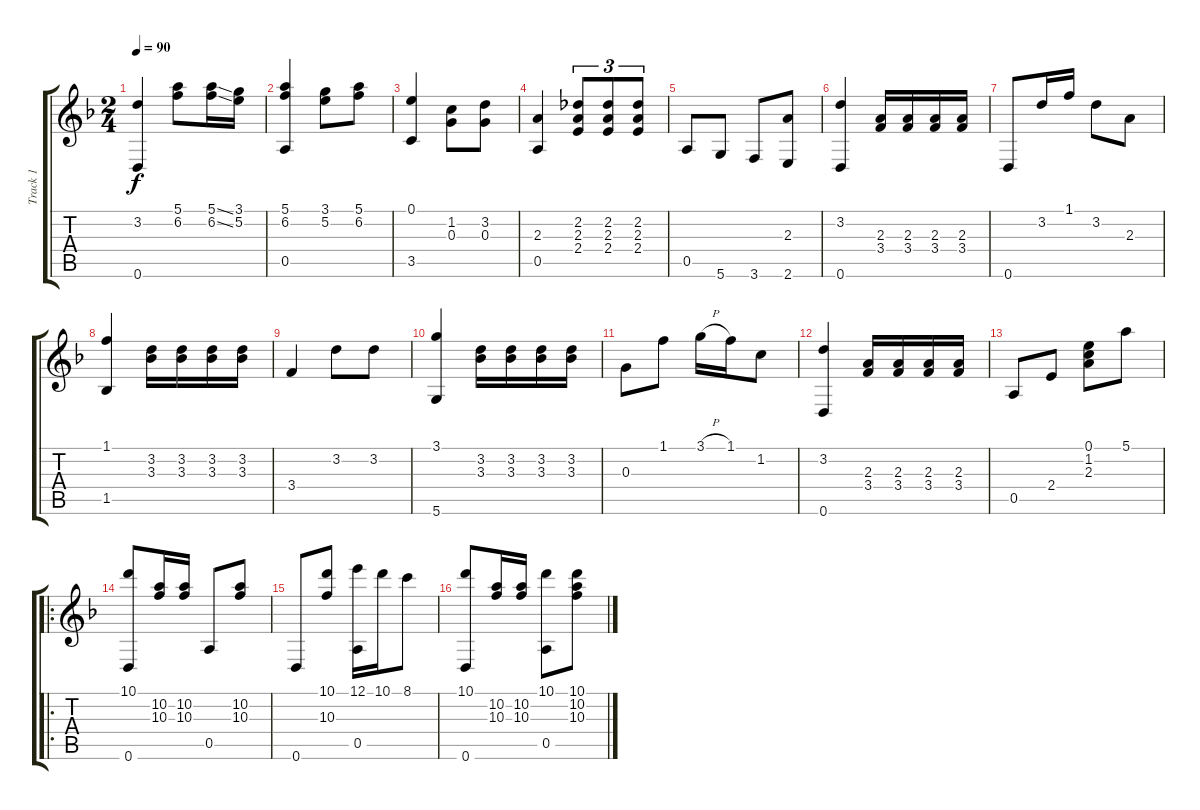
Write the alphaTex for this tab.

\track ("Track 1" "Track 1") {instrument acousticguitarnylon}
\staff {score tabs}
\tuning (E4 B3 G3 D3 A2 D2) {hide}
\ts (2 4)
\tempo 90
\clef g2
\ks f
(3.2 0.6).4{dy f} (5.1 6.2).8 (5.1{ss} 6.2{ss}).16 (3.1 5.2).16 |
(5.1 6.2 0.5).4 (3.1 5.2).8 (5.1 6.2).8 |
(0.1 3.5).4 (1.2 0.3).8 (3.2 0.3).8 |
(2.3 0.5).4 (2.2 2.3 2.4).8{tu (3 2)} (2.2 2.3 2.4).8{tu (3 2)} (2.2 2.3 2.4).8{tu (3 2)} |
0.5.8 5.6.8 3.6.8 (2.3 2.6).8 |
(3.2 0.6).4 (2.3 3.4).16 (2.3 3.4).16 (2.3 3.4).16 (2.3 3.4).16 |
0.6.8 3.2.16 1.1.16 3.2.8 2.3.8 |
(1.1 1.5).4 (3.2 3.3).16 (3.2 3.3).16 (3.2 3.3).16 (3.2 3.3).16 |
3.4.4 3.2.8 3.2.8 |
(3.1 5.6).4 (3.2 3.3).16 (3.2 3.3).16 (3.2 3.3).16 (3.2 3.3).16 |
0.3.8 1.1.8 3.1{h}.16 1.1.16 1.2.8 |
(3.2 0.6).4 (2.3 3.4).16 (2.3 3.4).16 (2.3 3.4).16 (2.3 3.4).16 |
0.5.8 2.4.8 (0.1 1.2 2.3).8 5.1.8 |
\ro
(10.1 0.6).8 (10.2 10.3).16 (10.2 10.3).16 0.5.8 (10.2 10.3).8 |
0.6.8 (10.1 10.3).8 (12.1 0.5).16 10.1.16 8.1.8 |
(10.1 0.6).8 (10.2 10.3).16 (10.2 10.3).16 (10.1 0.5).8 (10.1 10.2 10.3).8
